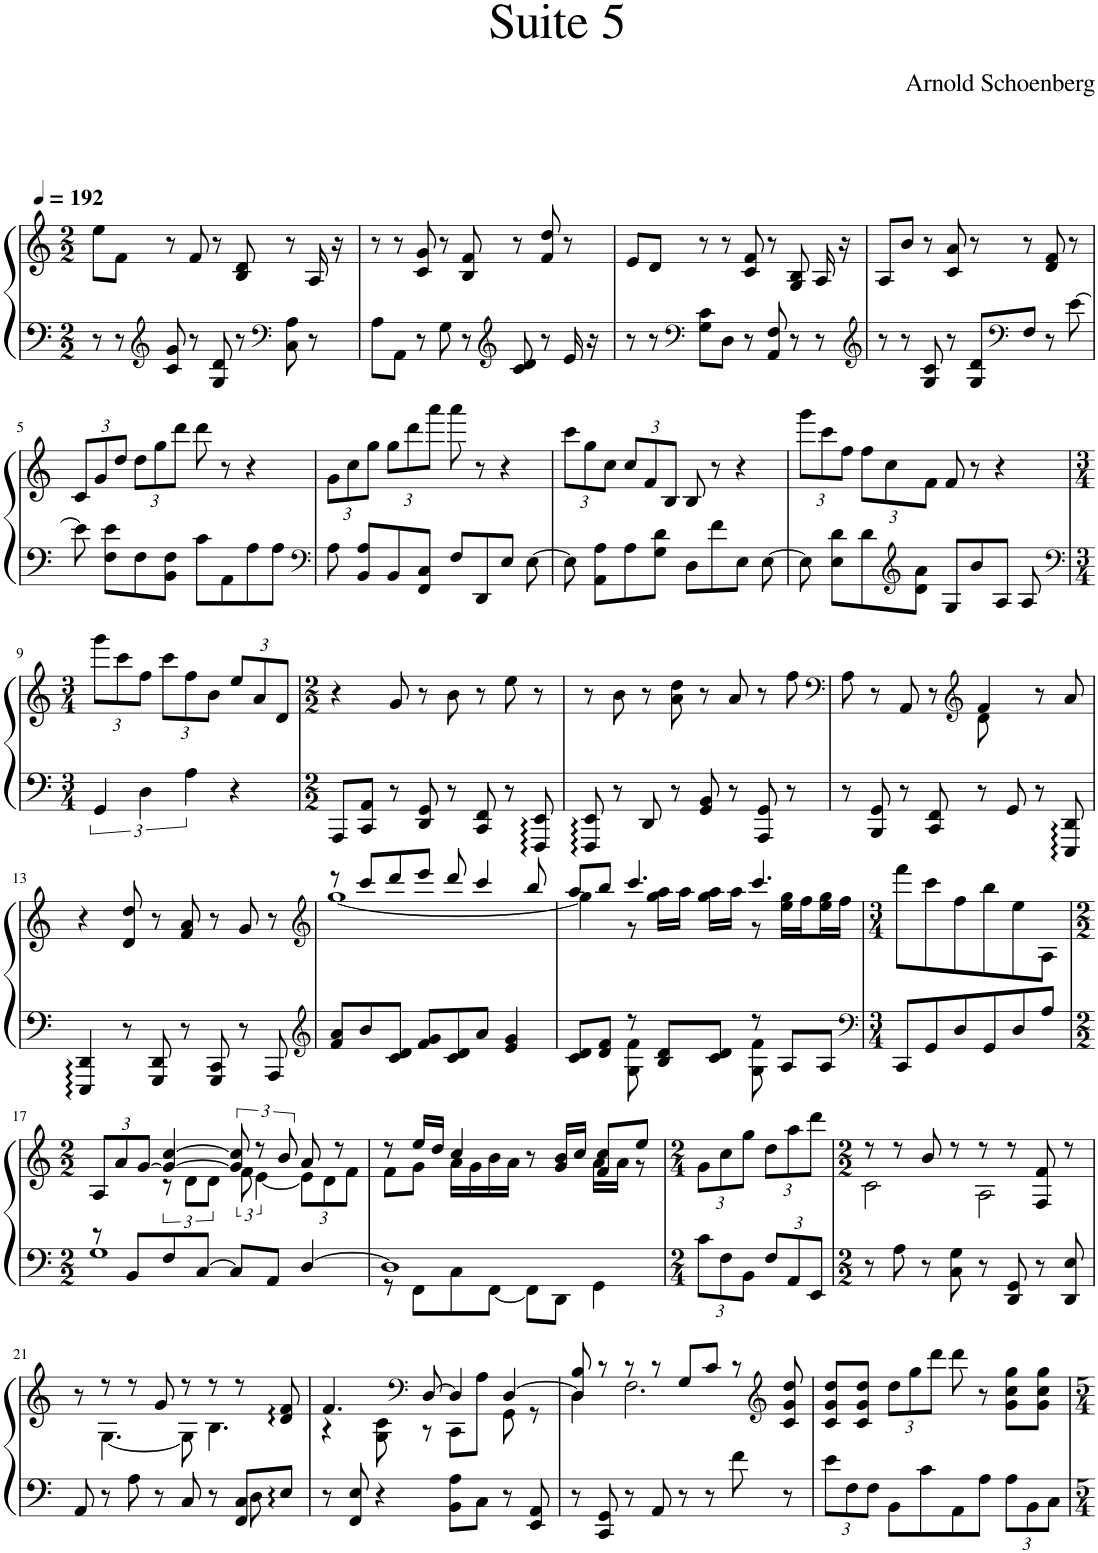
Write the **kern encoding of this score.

**kern	**kern
*part1	*part1
*staff2	*staff1
*I"Piano	*
*I'Pno.	*
*clefF4	*clefG2
*k[]	*k[]
*M2/2	*M2/2
*MM192	*MM192
=1	=1
8r	8ee\L
8r	8f\J
*clefG2	*
8c/ 8g/	8r
8r	8f/
8G/ 8d/	8r
8r	8B/ 8d/
*clefF4	*
8C\ 8A\	8r
8r	16A/
.	16r
=2	=2
8A\L	8r
8AA\J	8r
8r	8c/ 8g/
8G\	8r
8r	8B/ 8f/
*clefG2	*
8c/ 8d/	8r
8r	8f/ 8dd/
16e/	8r
16r	.
=3	=3
8r	8e/L
8r	8d/J
*clefF4	*
8G\ 8c\L	8r
8D\J	8r
8r	8c/ 8f/
8AA/ 8F/	8r
8r	8G/ 8B/
8r	16A/
.	16r
=4	=4
*clefG2	*
8r	8A/L
8r	8b/J
8G/ 8c/	8r
8r	8c/ 8a/
8G/ 8d/L	8r
*clefF4	*
8F/J	8r
8r	8d/ 8f/
[8e\	8r
!!LO:LB:g=z
=5	=5
*	*Xbrackettup
8e\]	12c/L
.	12g/
8F\ 8e\L	.
.	12dd/J
8F\	12dd\L
.	12gg\
8BB\ 8F\J	.
.	12ddd\J
8c\L	8ddd\
8AA\	8r
8A\	4r
8A\J	.
=6	=6
*clefF4	*
8A\	12g\L
.	12cc\
8BB/ 8A/L	.
.	12gg\J
8BB/	12gg\L
.	12ddd\
8FF/ 8C/J	.
.	12aaa\J
8F/L	8aaa\
8DD/	8r
8E/J	4r
[8E\	.
=7	=7
8E\]	12ccc\L
.	12gg\
8AA\ 8A\L	.
.	12cc\J
8A\	12cc/L
.	12f/
8G\ 8d\J	.
.	12B/J
8D\L	8B/
8f\	8r
8E\J	4r
[8E\	.
=8	=8
8E\]	12ggg\L
.	12ccc\
8E\ 8d\L	.
.	12ff\J
8d\	12ff\L
.	12cc\
*clefG2	*
8d\ 8a\J	.
.	12f\J
8G/L	8f/
8b/	8r
8A/J	4r
8A/	.
!!LO:LB:g=z
=9	=9
*clefF4	*
*M3/4	*M3/4
6GG/	12ggg\L
.	12ccc\
6D\	12ff\J
.	12ccc\L
6A\	12ff\
.	12b\J
4r	12ee/L
.	12a/
.	12d/J
=10	=10
*M2/2	*M2/2
8AAA/L	4r
8CC/ 8AA/J	.
8r	8g/
8DD/ 8GG/	8r
8r	8b\
8CC/ 8FF/	8r
8r	8ee\
8FFF/ 8EE/	8r
=11	=11
8FFF/ 8EE/	8r
8r	8b\
8DD/	8r
8r	8a\ 8dd\
8GG/ 8BB/	8r
8r	8a/
8AAA/ 8GG/	8r
8r	8ff\
=12	=12
*	*clefF4
*	*^
8r	8A\	2ryy
8BBB/ 8GG/	8r	.
8r	8AA/	.
8CC/ 8FF/	8r	.
*	*clefG2	*
8r	4f/	8d\
8GG/	.	4.ryy
8r	8r	.
8EEE/ 8DD/	8a/	.
*	*v	*v
!!LO:LB:g=z
=13	=13
4EEE/ 4DD/	4r
8r	8d/ 8dd/
8GGG/ 8DD/	8r
8r	8f/ 8a/
8GGG/ 8CC/	8r
8r	8g/
8AAA/	8r
=14	=14
*clefG2	*clefG2
*	*^
8f/ 8a/L	8r	[1gg
8b/	8ccc/L	.
8c/ 8d/J	8ddd/	.
8f/ 8g/L	8eee/J	.
8c/ 8d/	8ddd/	.
8a/J	4ccc/	.
4e/ 4g/	.	.
.	8bb/	.
=15	=15	=15
*^	*	*
8c/ 8d/L	4ryy	8aa/L	4gg\]
8d/ 8f/J	.	8bb/J	.
8r	8G\ 8f\	4.ccc/	8r
8B/ 8d/L	4ryy	.	16gg\ 16aa\LL
.	.	.	16aa\JJ
8c/ 8d/J	.	.	16gg\ 16aa\LL
.	.	.	16aa\JJ
8r	8G\ 8f\	4.ccc/	8r
8A/L	4ryy	.	16ee\ 16gg\LL
.	.	.	16ff\J
8A/J	.	.	16ee\ 16gg\L
.	.	.	16ff\JJ
*v	*v	*	*
*	*v	*v
=16	=16
*clefF4	*
*M3/4	*M3/4
8CC/L	8fff\L
8GG/	8ccc\
8D/	8ff\
8GG/	8bb\
8D/	8ee\
8A/J	8A\J
!!LO:LB:g=z
=17	=17
*M2/2	*M2/2
*^	*^
8r	1G	12A/L	4ryy
.	.	12a/	.
8BB/L	.	.	.
.	.	[12g/J	.
*	*	*	*brackettup
8F/	.	4g/_ [4cc/	12r
.	.	.	12d\L
[8C/J	.	.	.
.	.	.	12d\J
8C/L]	.	12g/] 12cc/]	12f\
.	.	12r	[4e\
8AA/J	.	.	.
.	.	12b/	.
[4D/	.	8a/	.
.	.	.	12d\
.	.	8r	.
.	.	.	12f\J
=18	=18	=18	=18
1D]	8r	8r	8f\L
.	8FF\L	16ee/LL	8g\J
.	.	16dd/JJ	.
.	8C\	4cc/	16a\LL
.	.	.	16g\
.	[8FF\J	.	16b\
.	.	.	16a\JJ
.	8FF\L]	8r	4ryy
.	8DD\J	16g/ 16b/LL	.
.	.	16cc/JJ	.
.	4GG\	8f/ 8cc/L	16a\LL
.	.	.	16a\JJ
.	.	8ee/J	8r
*v	*v	*	*
*	*v	*v
=19	=19
*M2/4	*M2/4
*Xbrackettup	*Xbrackettup
12c\L	12g\L
12F\	12cc\
12BB\J	12gg\J
12F/L	12dd\L
12AA/	12aa\
12EE/J	12ddd\J
=20	=20
*M2/2	*M2/2
*	*^
8r	8r	2c\
8A\	8r	.
8r	8b/	.
8C\ 8G\	8r	.
8r	8r	2A\
8DD/ 8GG/	8r	.
8r	8F/ 8f/	.
8DD/ 8E/	8r	.
!!LO:LB:g=z	!!
=21	=21	=21
*^	*	*
8AA/	2.ryy	8r	8ryy
8r	.	8r	[4.G\
8A\	.	8r	.
8r	.	8g/	.
8C/	.	8r	8G\]
8r	.	8r	4.B\
8FF/ 8C/L	8D\	8r	.
8E:/J	8ryy	8d/ 8f/	.
*v	*v	*	*
=22	=22	=22
8r	4.f/	4r
8FF/ 8E/	.	.
4r	.	8G\ 8c\
*	*clefF4	*
.	[8D/	8r
8BB\ 8A\L	4D/]	8CC\L
8C\J	.	8A\J
8r	[4D/	8GG\
8EE/ 8AA/	.	8r
=23	=23	=23
8r	8D/ 8B/	4D\]
8CC/ 8GG/	8r	.
8r	8r	2.F\
8AA/	8r	.
8r	8G/L	.
8r	8c/J	.
8f\	8r	.
*	*clefG2	*
8r	8c/ 8g/ 8dd/	.
*	*v	*v
=24	=24
12e\L	8c/ 8g/ 8dd/L
12F\	.
.	8c/ 8g/ 8dd/J
12F\J	.
8BB\L	12dd\L
.	12gg\
8c\	.
.	12ddd\J
8AA\	8ddd\
8A\J	8r
12A\L	8g\ 8cc\ 8gg\L
12BB\	.
.	8g\ 8cc\ 8gg\J
12C\J	.
=	=
*-	*-
